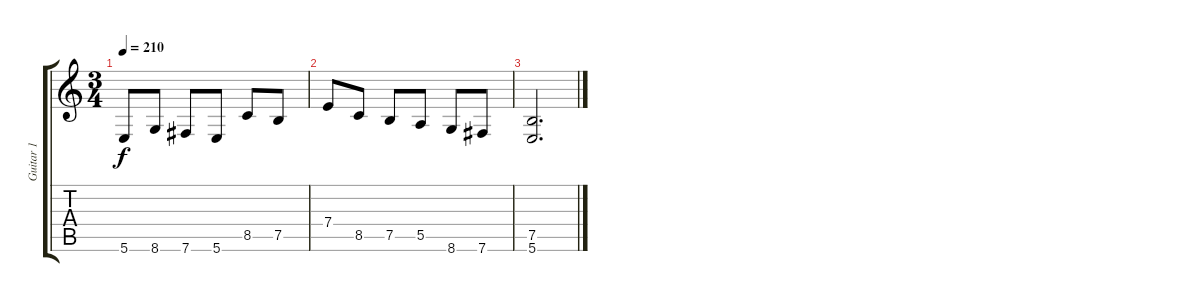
\track ("Guitar 1" "Guitar 1") {instrument distortionguitar}
\staff {score tabs}
\tuning (B3 Gb3 D3 A2 E2 B1) {hide}
\ts (3 4)
\tempo 210
\clef g2
\ks c
5.6.8{dy f} 8.6.8 7.6.8 5.6.8 8.5.8 7.5.8 |
7.4.8 8.5.8 7.5.8 5.5.8 8.6.8 7.6.8 |
(7.5 5.6).2{d}
